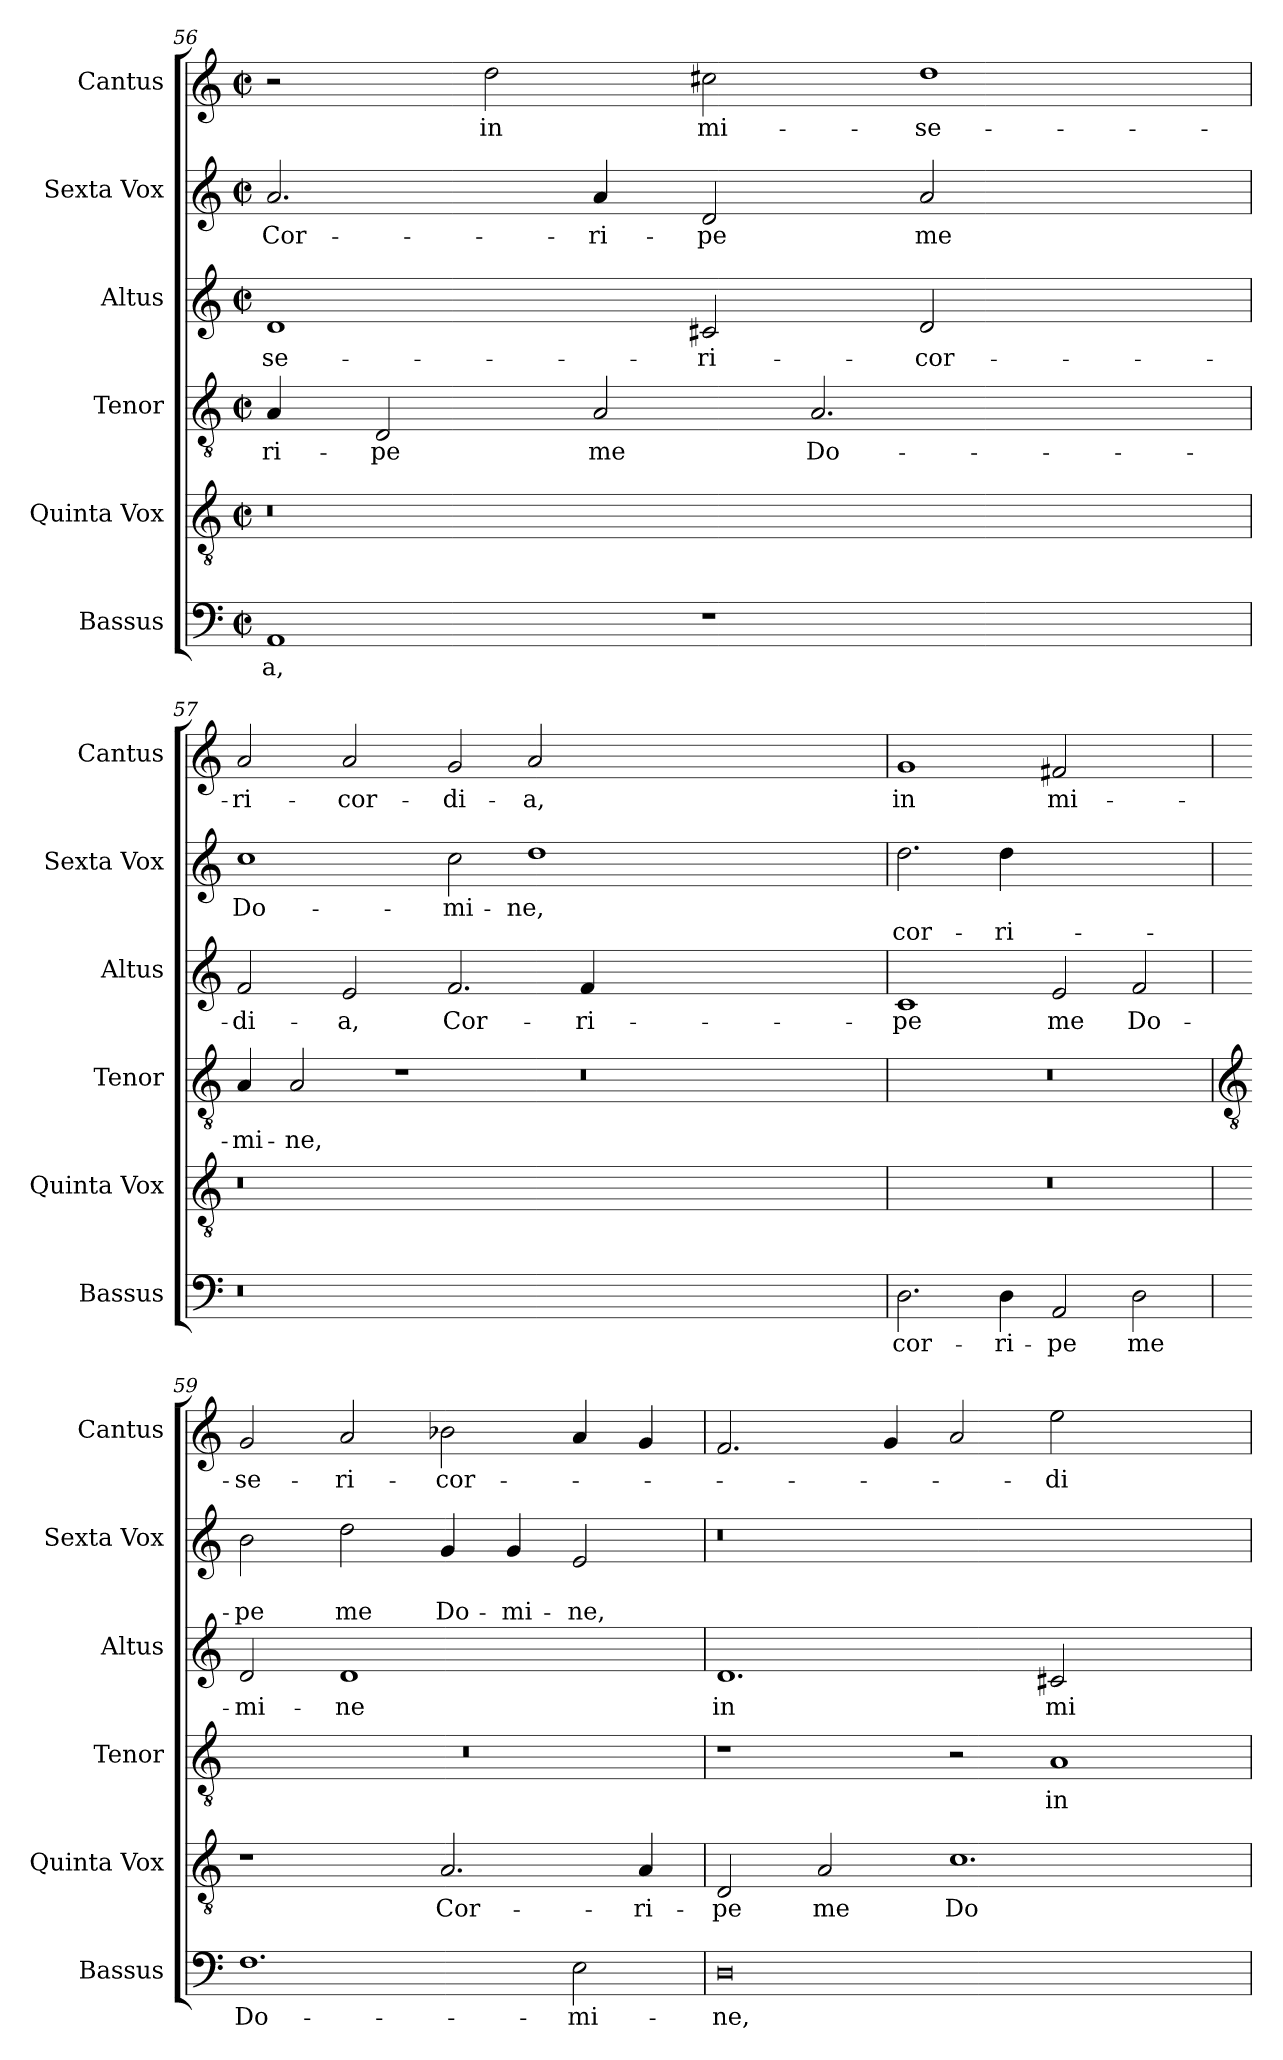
**kern	**text	**kern	**text	**kern	**text	**kern	**text	**kern	**text	**text	**kern	**text
*part6	*part6	*part5	*part5	*part4	*part4	*part3	*part3	*part2	*part2	*part2	*part1	*part1
*staff6	*staff6	*staff5	*staff5	*staff4	*staff4	*staff3	*staff3	*staff2	*staff2	*staff2	*staff1	*staff1
*I"Bassus	*	*I"Quinta Vox	*	*I"Tenor	*	*I"Altus	*	*I"Sexta Vox	*	*	*I"Cantus	*
*I'Bassus	*	*I'Quinta Vox	*	*I'Tenor	*	*I'Altus	*	*I'Sexta Vox	*	*	*I'Cantus	*
!!LO:LB:g=z
*clefF4	*	*clefGv2	*	*clefGv2	*	*clefG2	*	*clefG2	*	*	*clefG2	*
*k[]	*	*k[]	*	*k[]	*	*k[]	*	*k[]	*	*	*k[]	*
*C:	*	*C:	*	*C:	*	*C:	*	*C:	*	*	*C:	*
*M4/2	*	*M4/2	*	*M4/2	*	*M4/2	*	*M4/2	*	*	*M4/2	*
*met(c|)	*	*met(c|)	*	*met(c|)	*	*met(c|)	*	*met(c|)	*	*	*met(c|)	*
=56A	=56A	=56A	=56A	=56A	=56A	=56A	=56A	=56A	=56A	=56A	=56A	=56A
!	!LO:LY:b	!	!	!	!LO:LY:b	!	!LO:LY:b	!	!LO:LY:b	!	!	!
1AA	-a,	0r	.	4A	-ri-	1d	-se-	2.a	Cor-	.	2r	.
!	!	!	!	!	!LO:LY:b	!	!	!	!	!	!	!
.	.	.	.	2D	-pe	.	.	.	.	.	.	.
!	!	!	!	!	!	!	!	!	!	!	!	!LO:LY:b
.	.	.	.	.	.	.	.	.	.	.	2dd	in
!	!	!	!	!	!LO:LY:b	!	!	!	!LO:LY:b	!	!	!
.	.	.	.	2A	me	.	.	4a	-ri-	.	.	.
!	!	!	!	!	!	!	!LO:LY:b	!	!LO:LY:b	!	!	!LO:LY:b
1r	.	.	.	.	.	2c#X	-ri-	2d	-pe	.	2cc#X	mi-
!	!	!	!	!	!LO:LY:b	!	!	!	!	!	!	!
.	.	.	.	2.A	Do-	.	.	.	.	.	.	.
!	!	!	!	!	!	!	!LO:LY:b	!	!LO:LY:b	!	!	!LO:LY:b
.	.	.	.	.	.	2d	-cor-	2a	me	.	1dd	-se-
2ryy	.	2ryy	.	2ryy	.	2ryy	.	2ryy	.	.	.	.
=57A	=57A	=57A	=57A	=57A	=57A	=57A	=57A	=57A	=57A	=57A	=57A	=57A
!	!	!	!	!	!LO:LY:b	!	!LO:LY:b	!	!LO:LY:b	!	!	!LO:LY:b
0r	.	0r	.	4A	-mi-	2f	-di-	1cc	Do-	.	2a	-ri-
!	!	!	!	!	!LO:LY:b	!	!	!	!	!	!	!
.	.	.	.	2A	-ne,	.	.	.	.	.	.	.
!	!	!	!	!	!	!	!LO:LY:b	!	!	!	!	!LO:LY:b
.	.	.	.	.	.	2e	-a,	.	.	.	2a	-cor-
.	.	.	.	1r	.	.	.	.	.	.	.	.
!	!	!	!	!	!	!	!LO:LY:b	!	!LO:LY:b	!	!	!LO:LY:b
.	.	.	.	.	.	2.f	Cor-	2cc	-mi-	.	2g	-di-
!	!	!	!	!	!	!	!	!	!LO:LY:b	!	!	!LO:LY:b
.	.	.	.	.	.	.	.	1dd	-ne,	.	2a	-a,
!	!	!	!	!	!	!	!LO:LY:b	!	!	!	!	!
.	.	.	.	0r	.	4f	-ri-	.	.	.	.	.
1..ryy	.	1..ryy	.	.	.	1..ryy	.	.	.	.	1..ryy	.
.	.	.	.	.	.	.	.	1ryy	.	.	.	.
.	.	.	.	.	.	.	.	4ryy	.	.	.	.
=58A	=58A	=58A	=58A	=58A	=58A	=58A	=58A	=58A	=58A	=58A	=58A	=58A
!	!LO:LY:b	!	!	!	!	!	!LO:LY:b	!	!	!LO:LY:b	!	!LO:LY:b
2.D	cor-	0r	.	0r	.	1c	-pe	2.dd	.	cor-	1g	in
!	!LO:LY:b	!	!	!	!	!	!	!	!	!LO:LY:b	!	!
4D	-ri-	.	.	.	.	.	.	4dd	.	-ri-	.	.
!	!LO:LY:b	!	!	!	!	!	!LO:LY:b	!	!	!	!	!LO:LY:b
2AA	-pe	.	.	.	.	2e	me	1ryy	.	.	2f#X	mi-
!	!LO:LY:b	!	!	!	!	!	!LO:LY:b	!	!	!	!	!
2D	me	.	.	.	.	2f	Do-	.	.	.	2ryy	.
!!LO:LB:g=z
=59	=59	=59	=59	=59	=59	=59	=59	=59	=59	=59	=59	=59
*	*	*	*	*clefGv2	*	*	*	*	*	*	*	*
!	!LO:LY:b	!	!	!	!	!	!LO:LY:b	!	!	!LO:LY:b	!	!LO:LY:b
1.F	Do-	1r	.	0r	.	2d	-mi-	2b	.	-pe	2g	-se-
!	!	!	!	!	!	!	!LO:LY:b	!	!	!LO:LY:b	!	!LO:LY:b
.	.	.	.	.	.	1d	-ne	2dd	.	me	2a	-ri-
!	!	!	!LO:LY:b	!	!	!	!	!	!	!LO:LY:b	!	!LO:LY:b
.	.	2.A	Cor-	.	.	.	.	4g	.	Do-	2b-X	-cor-
!	!	!	!	!	!	!	!	!	!	!LO:LY:b	!	!
.	.	.	.	.	.	.	.	4g	.	-mi-	.	.
!	!LO:LY:b	!	!	!	!	!	!	!	!	!LO:LY:b	!	!
2E	-mi-	.	.	.	.	2ryy	.	2e	.	-ne,	4a	.
!	!	!	!LO:LY:b	!	!	!	!	!	!	!	!	!
.	.	4A	-ri-	.	.	.	.	.	.	.	4g	.
!!LO:LB:g=z
=60	=60	=60	=60	=60	=60	=60	=60	=60	=60	=60	=60	=60
!	!LO:LY:b	!	!LO:LY:b	!	!	!	!LO:LY:b	!	!	!	!	!
0D	-ne,	2D	-pe	1r	.	1.d	in	0r	.	.	2.f	.
!	!	!	!LO:LY:b	!	!	!	!	!	!	!	!	!
.	.	2A	me	.	.	.	.	.	.	.	.	.
.	.	.	.	.	.	.	.	.	.	.	4g	.
!	!	!	!LO:LY:b	!	!	!	!	!	!	!	!	!
.	.	1.c	Do-	2r	.	.	.	.	.	.	2a	.
!	!	!	!	!	!LO:LY:b	!	!LO:LY:b	!	!	!	!	!LO:LY:b
.	.	.	.	1A	in	2c#X	mi-	.	.	.	2ee	-di-
2ryy	.	.	.	.	.	2ryy	.	2ryy	.	.	2ryy	.
=	=	=	=	=	=	=	=	=	=	=	=	=
*-	*-	*-	*-	*-	*-	*-	*-	*-	*-	*-	*-	*-
